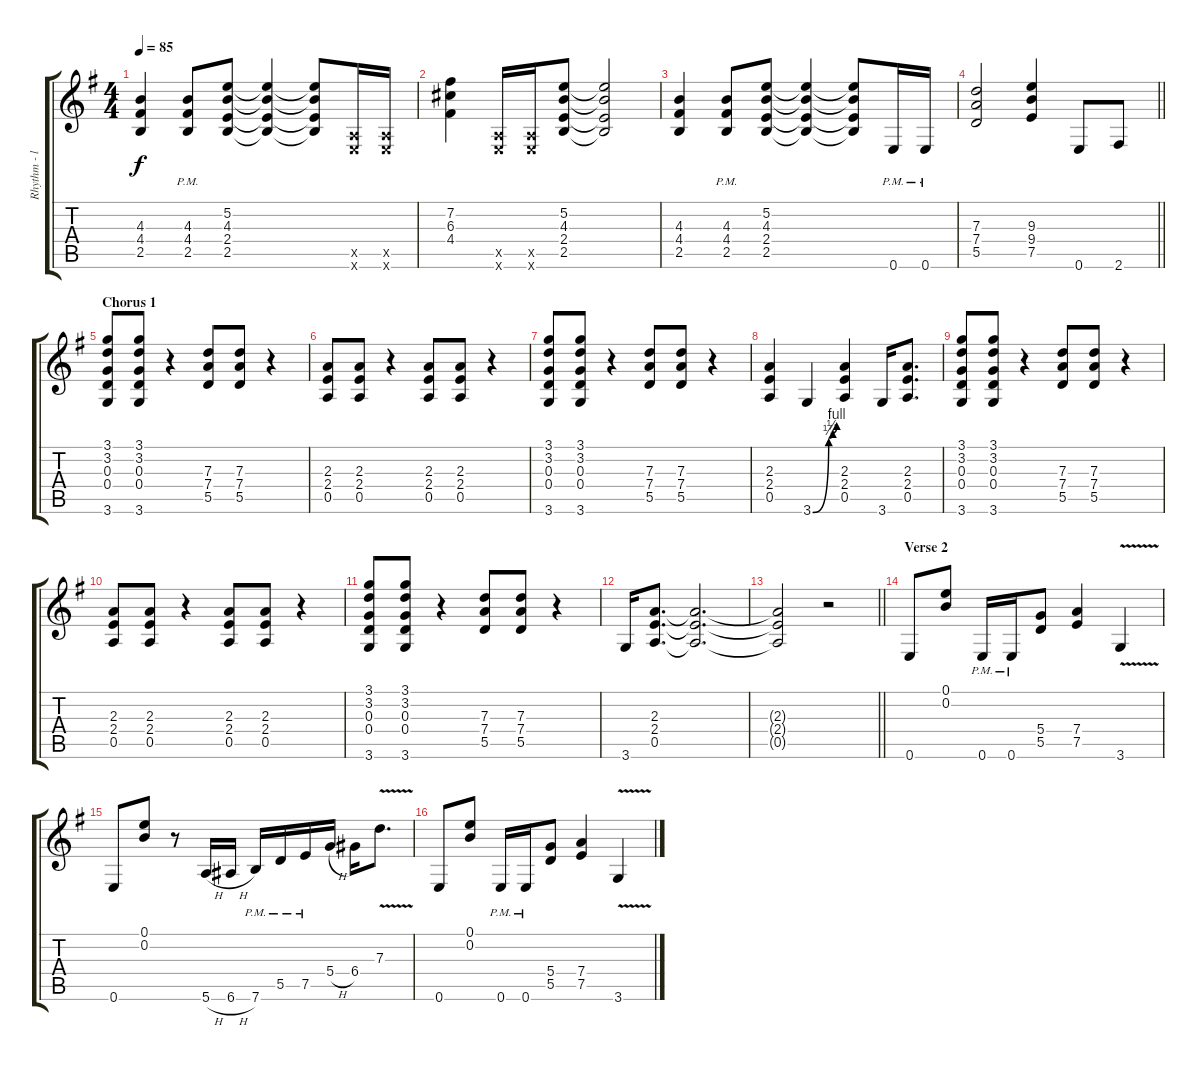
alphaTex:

\track ("Rhythm - left" "Rhythm - l") {instrument distortionguitar}
\staff {score tabs}
\tuning (E4 B3 G3 D3 A2 E2) {hide}
\ts (4 4)
\tempo 85
\clef g2
\ks g
(4.3 4.4 2.5).4{dy f} (4.3{pm} 4.4{pm} 2.5{pm}).8 (5.2 4.3 2.4 2.5).8 (5.2{t} 4.3{t} 2.4{t} 2.5{t}).4 (5.2{t} 4.3{t} 2.4{t} 2.5{t}).8 (0.5{x} 0.6{x}).16 (0.5{x} 0.6{x}).16 |
(7.2 6.3 4.4).4 (0.5{x} 0.6{x}).16 (0.5{x} 0.6{x}).16 (5.2 4.3 2.4 2.5).8 (5.2{t} 4.3{t} 2.4{t} 2.5{t}).2 |
(4.3 4.4 2.5).4 (4.3{pm} 4.4{pm} 2.5{pm}).8 (5.2 4.3 2.4 2.5).8 (5.2{t} 4.3{t} 2.4{t} 2.5{t}).4 (5.2{t} 4.3{t} 2.4{t} 2.5{t}).8 0.6{pm}.16 0.6{pm}.16 |
\barLineRight lightlight
(7.3 7.4 5.5).2 (9.3 9.4 7.5).4 0.6.8 2.6.8 |
\section ("" "Chorus 1")
(3.1 3.2 0.3 0.4 3.6).8 (3.1 3.2 0.3 0.4 3.6).8 r.4 (7.3 7.4 5.5).8 (7.3 7.4 5.5).8 r.4 |
(2.3 2.4 0.5).8 (2.3 2.4 0.5).8 r.4 (2.3 2.4 0.5).8 (2.3 2.4 0.5).8 r.4 |
(3.1 3.2 0.3 0.4 3.6).8 (3.1 3.2 0.3 0.4 3.6).8 r.4 (7.3 7.4 5.5).8 (7.3 7.4 5.5).8 r.4 |
(2.3 2.4 0.5).4 3.6{be (custom 0 0 40 1 50 2 60 4)}.4 (2.3 2.4 0.5).4 3.6.16 (2.3 2.4 0.5).8{d} |
(3.1 3.2 0.3 0.4 3.6).8 (3.1 3.2 0.3 0.4 3.6).8 r.4 (7.3 7.4 5.5).8 (7.3 7.4 5.5).8 r.4 |
(2.3 2.4 0.5).8 (2.3 2.4 0.5).8 r.4 (2.3 2.4 0.5).8 (2.3 2.4 0.5).8 r.4 |
(3.1 3.2 0.3 0.4 3.6).8 (3.1 3.2 0.3 0.4 3.6).8 r.4 (7.3 7.4 5.5).8 (7.3 7.4 5.5).8 r.4 |
3.6.16 (2.3 2.4 0.5).8{d} (2.3{t} 2.4{t} 0.5{t}).2{d} |
\barLineRight lightlight
(2.3{t} 2.4{t} 0.5{t}).2 r.2 |
\section ("" "Verse 2")
0.6.8 (0.1 0.2).8 0.6{pm}.16 0.6{pm}.16 (5.4 5.5).8 (7.4 7.5).4 3.6{v}.4 |
0.6.8 (0.1 0.2).8 r.8 5.6{h}.16 6.6{h}.16 7.6{pm}.16 5.5{pm}.16 7.5{pm}.16 5.4{h}.16 6.4.16 7.3{v}.8{d} |
0.6.8 (0.1 0.2).8 0.6{pm}.16 0.6{pm}.16 (5.4 5.5).8 (7.4 7.5).4 3.6{v}.4
